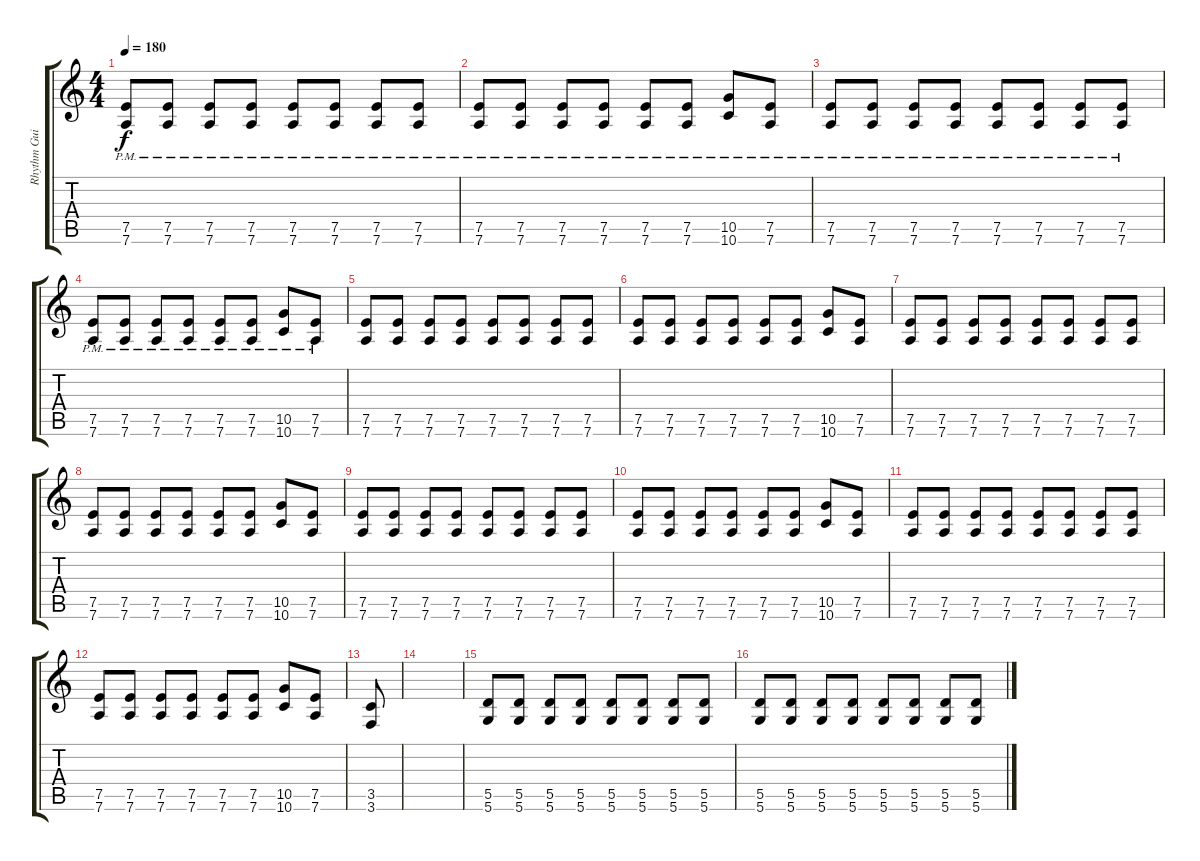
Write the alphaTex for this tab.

\track ("Rhythm Guitar(Max)" "Rhythm Gui") {instrument overdrivenguitar}
\staff {score tabs}
\tuning (E4 B3 G3 D3 A2 D2) {hide}
\ts (4 4)
\tempo 180
\clef g2
\ks c
(7.5{pm} 7.6{pm}).8{dy f} (7.5{pm} 7.6{pm}).8 (7.5{pm} 7.6{pm}).8 (7.5{pm} 7.6{pm}).8 (7.5{pm} 7.6{pm}).8 (7.5{pm} 7.6{pm}).8 (7.5{pm} 7.6{pm}).8 (7.5{pm} 7.6{pm}).8 |
(7.5{pm} 7.6{pm}).8 (7.5{pm} 7.6{pm}).8 (7.5{pm} 7.6{pm}).8 (7.5{pm} 7.6{pm}).8 (7.5{pm} 7.6{pm}).8 (7.5{pm} 7.6{pm}).8 (10.5{pm} 10.6{pm}).8 (7.5{pm} 7.6{pm}).8 |
(7.5{pm} 7.6{pm}).8 (7.5{pm} 7.6{pm}).8 (7.5{pm} 7.6{pm}).8 (7.5{pm} 7.6{pm}).8 (7.5{pm} 7.6{pm}).8 (7.5{pm} 7.6{pm}).8 (7.5{pm} 7.6{pm}).8 (7.5{pm} 7.6{pm}).8 |
(7.5{pm} 7.6{pm}).8 (7.5{pm} 7.6{pm}).8 (7.5{pm} 7.6{pm}).8 (7.5{pm} 7.6{pm}).8 (7.5{pm} 7.6{pm}).8 (7.5{pm} 7.6{pm}).8 (10.5{pm} 10.6{pm}).8 (7.5{pm} 7.6{pm}).8 |
(7.5 7.6).8 (7.5 7.6).8 (7.5 7.6).8 (7.5 7.6).8 (7.5 7.6).8 (7.5 7.6).8 (7.5 7.6).8 (7.5 7.6).8 |
(7.5 7.6).8 (7.5 7.6).8 (7.5 7.6).8 (7.5 7.6).8 (7.5 7.6).8 (7.5 7.6).8 (10.5 10.6).8 (7.5 7.6).8 |
(7.5 7.6).8 (7.5 7.6).8 (7.5 7.6).8 (7.5 7.6).8 (7.5 7.6).8 (7.5 7.6).8 (7.5 7.6).8 (7.5 7.6).8 |
(7.5 7.6).8 (7.5 7.6).8 (7.5 7.6).8 (7.5 7.6).8 (7.5 7.6).8 (7.5 7.6).8 (10.5 10.6).8 (7.5 7.6).8 |
(7.5 7.6).8 (7.5 7.6).8 (7.5 7.6).8 (7.5 7.6).8 (7.5 7.6).8 (7.5 7.6).8 (7.5 7.6).8 (7.5 7.6).8 |
(7.5 7.6).8 (7.5 7.6).8 (7.5 7.6).8 (7.5 7.6).8 (7.5 7.6).8 (7.5 7.6).8 (10.5 10.6).8 (7.5 7.6).8 |
(7.5 7.6).8 (7.5 7.6).8 (7.5 7.6).8 (7.5 7.6).8 (7.5 7.6).8 (7.5 7.6).8 (7.5 7.6).8 (7.5 7.6).8 |
(7.5 7.6).8 (7.5 7.6).8 (7.5 7.6).8 (7.5 7.6).8 (7.5 7.6).8 (7.5 7.6).8 (10.5 10.6).8 (7.5 7.6).8 |
(3.5 3.6).8 |
|
(5.5 5.6).8 (5.5 5.6).8 (5.5 5.6).8 (5.5 5.6).8 (5.5 5.6).8 (5.5 5.6).8 (5.5 5.6).8 (5.5 5.6).8 |
(5.5 5.6).8 (5.5 5.6).8 (5.5 5.6).8 (5.5 5.6).8 (5.5 5.6).8 (5.5 5.6).8 (5.5 5.6).8 (5.5 5.6).8
